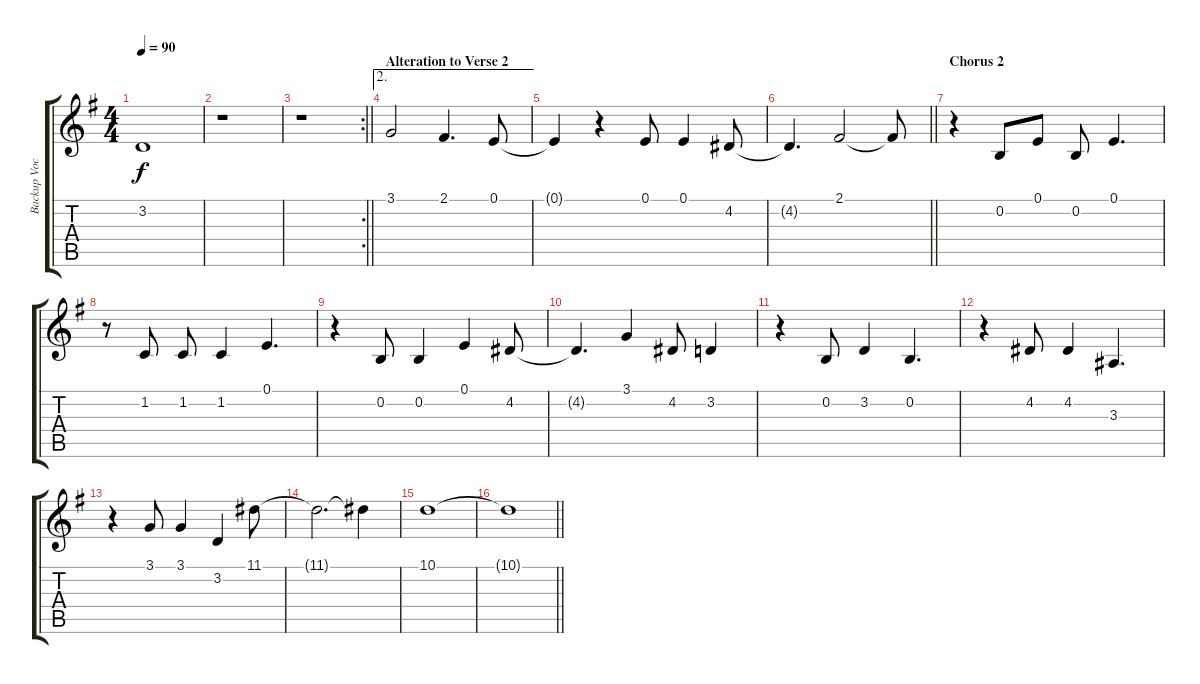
\track ("Backup Vocals (Lori Lee)" "Backup Voc") {instrument cello}
\staff {score tabs}
\tuning (E4 B3 G3 D3 A2 D2) {hide}
\ts (4 4)
\tempo 90
\clef g2
\ks g
3.2.1{dy f} |
r.1 |
\rc 2
\barLineRight lightlight
r.1 |
\ae 2
\section ("" "Alteration to Verse 2")
3.1.2 2.1.4{d} 0.1.8 |
0.1{t}.4 r.4 0.1.8 0.1.4 4.2.8 |
\barLineRight lightlight
4.2{t}.4{d} 2.1.2 2.1{t}.8 |
\section ("" "Chorus 2")
r.4 0.2.8 0.1.8 0.2.8 0.1.4{d} |
r.8 1.2.8 1.2.8 1.2.4 0.1.4{d} |
r.4 0.2.8 0.2.4 0.1.4 4.2.8 |
4.2{t}.4{d} 3.1.4 4.2.8 3.2.4 |
r.4 0.2.8 3.2.4 0.2.4{d} |
r.4 4.2.8 4.2.4 3.3.4{d} |
r.4 3.1.8 3.1.4 3.2.4 11.1.8 |
11.1{t}.2{d} 11.1{t}.4 |
10.1.1 |
\barLineRight lightlight
10.1{t}.1
